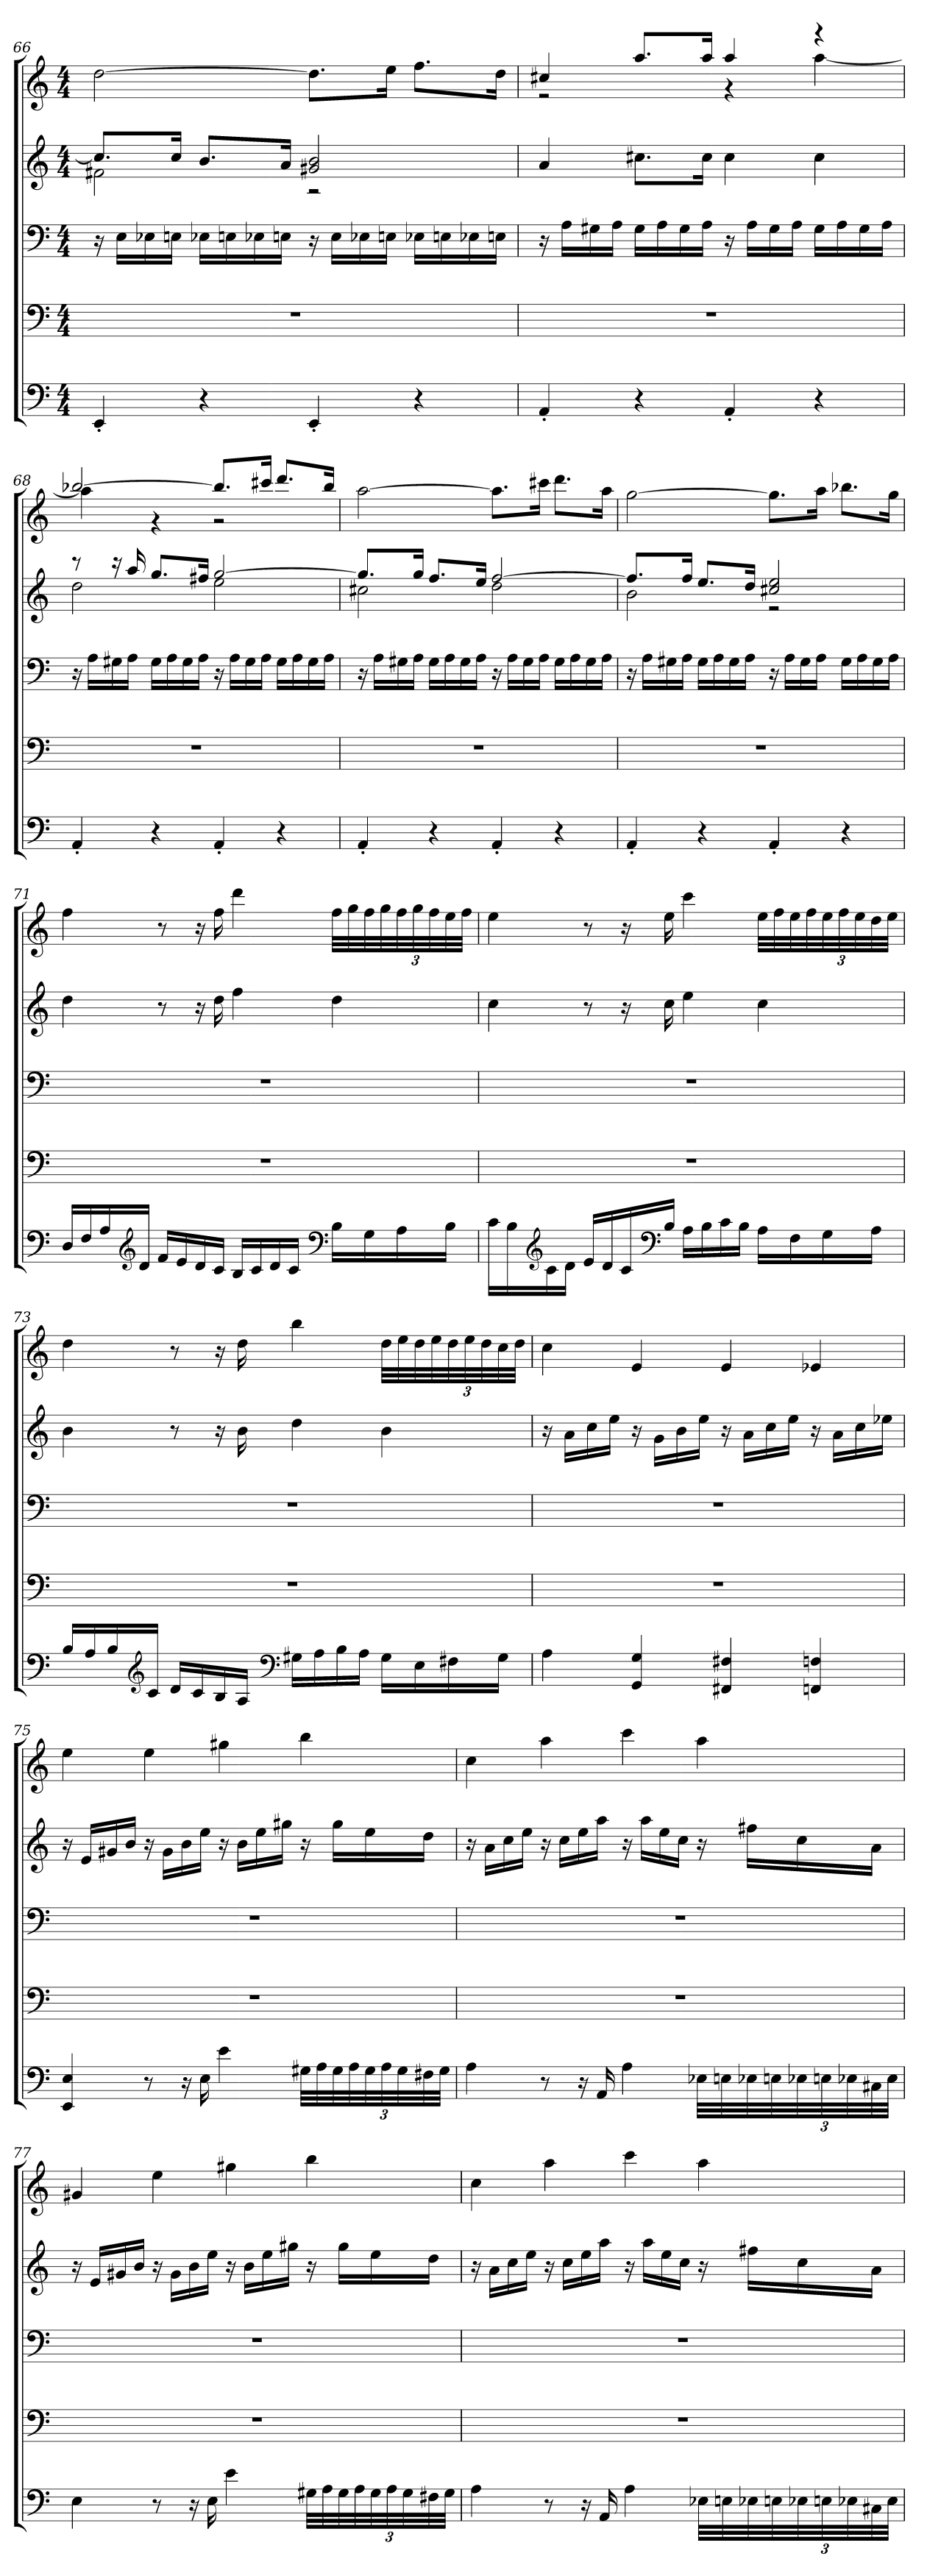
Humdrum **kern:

**kern	**kern	**kern	**kern	**kern
*part5	*part4	*part3	*part2	*part1
*staff5	*staff4	*staff3	*staff2	*staff1
!!LO:PB:g=z
*clefF4	*clefF4	*clefF4	*clefG2	*clefG2
*k[]	*k[]	*k[]	*k[]	*k[]
*M4/4	*M4/4	*M4/4	*M4/4	*M4/4
*MM130	*MM130	*MM130	*MM130	*MM130
=66	=66	=66	=66	=66
*	*	*	*^	*
4EE'/	1r	16r	8.cc/L]	2f#X\	[2dd\
.	.	16E\LL	.	.	.
.	.	16E-X\	.	.	.
.	.	16En\JJ	16cc/Jk	.	.
4r	.	16E-X\LL	8.b/L	.	.
.	.	16En\	.	.	.
.	.	16E-X\	.	.	.
.	.	16En\JJ	16a/Jk	.	.
4EE'/	.	16r	2g#X/ 2b/	2r	8.dd\L]
.	.	16E\LL	.	.	.
.	.	16E-X\	.	.	.
.	.	16En\JJ	.	.	16ee\Jk
4r	.	16E-X\LL	.	.	8.ff\L
.	.	16En\	.	.	.
.	.	16E-X\	.	.	.
.	.	16En\JJ	.	.	16dd\Jk
*	*	*	*v	*v	*
=67	=67	=67	=67	=67
*	*	*	*	*MM130
*	*	*	*	*^
4AA'/	1r	16r	4a/	4cc#X/	2r
.	.	16A\LL	.	.	.
.	.	16G#X\	.	.	.
.	.	16A\JJ	.	.	.
4r	.	16G#\LL	8.cc#X\L	8.aa/L	.
.	.	16A\	.	.	.
.	.	16G#\	.	.	.
.	.	16A\JJ	16cc#\Jk	16aa/Jk	.
4AA'/	.	16r	4cc#\	4aa/	4r
.	.	16A\LL	.	.	.
.	.	16G#\	.	.	.
.	.	16A\JJ	.	.	.
4r	.	16G#\LL	4cc#\	4r	[4aa\
.	.	16A\	.	.	.
.	.	16G#\	.	.	.
.	.	16A\JJ	.	.	.
!!LO:LB:g=z	!!
=68	=68	=68	=68	=68	=68
*	*	*	*	*MM130	*
*	*	*	*^	*	*
4AA'/	1r	16r	8r	2dd\	[2bb-X/	4aa\]
.	.	16A\LL	.	.	.	.
.	.	16G#X\	16r	.	.	.
.	.	16A\JJ	16aa/	.	.	.
4r	.	16G#\LL	8.gg/L	.	.	4r
.	.	16A\	.	.	.	.
.	.	16G#\	.	.	.	.
.	.	16A\JJ	16ff#X/Jk	.	.	.
4AA'/	.	16r	[2gg/	2ee\	8.bb-/L]	2r
.	.	16A\LL	.	.	.	.
.	.	16G#\	.	.	.	.
.	.	16A\JJ	.	.	16ccc#X/Jk	.
4r	.	16G#\LL	.	.	8.ddd/L	.
.	.	16A\	.	.	.	.
.	.	16G#\	.	.	.	.
.	.	16A\JJ	.	.	16bb-/Jk	.
*	*	*	*	*	*v	*v
=69	=69	=69	=69	=69	=69
*	*	*	*	*	*MM130
4AA'/	1r	16r	8.gg/L]	2cc#X\	[2aa\
.	.	16A\LL	.	.	.
.	.	16G#X\	.	.	.
.	.	16A\JJ	16gg/Jk	.	.
4r	.	16G#\LL	8.ff/L	.	.
.	.	16A\	.	.	.
.	.	16G#\	.	.	.
.	.	16A\JJ	16ee/Jk	.	.
4AA'/	.	16r	[2ff/	2dd\	8.aa\L]
.	.	16A\LL	.	.	.
.	.	16G#\	.	.	.
.	.	16A\JJ	.	.	16ccc#X\Jk
4r	.	16G#\LL	.	.	8.ddd\L
.	.	16A\	.	.	.
.	.	16G#\	.	.	.
.	.	16A\JJ	.	.	16aa\Jk
!!LO:PB:g=z
=70	=70	=70	=70	=70	=70
*	*	*	*	*	*MM130
4AA'/	1r	16r	8.ff/L]	2b\	[2gg\
.	.	16A\LL	.	.	.
.	.	16G#X\	.	.	.
.	.	16A\JJ	16ff/Jk	.	.
4r	.	16G#\LL	8.ee/L	.	.
.	.	16A\	.	.	.
.	.	16G#\	.	.	.
.	.	16A\JJ	16dd/Jk	.	.
4AA'/	.	16r	2cc#X/ 2ee/	2r	8.gg\L]
.	.	16A\LL	.	.	.
.	.	16G#\	.	.	.
.	.	16A\JJ	.	.	16aa\Jk
4r	.	16G#\LL	.	.	8.bb-X\L
.	.	16A\	.	.	.
.	.	16G#\	.	.	.
.	.	16A\JJ	.	.	16gg\Jk
*	*	*	*v	*v	*
=71	=71	=71	=71	=71
*	*	*	*	*MM130
16D/LL	1r	1r	4dd\	4ff\
16F/	.	.	.	.
16A/	.	.	.	.
*clefG2	*	*	*	*
16d/JJ	.	.	.	.
16f/LL	.	.	8r	8r
16e/	.	.	.	.
16d/	.	.	16r	16r
16c/JJ	.	.	16dd\	16ff\
16B/LL	.	.	4ff\	4ddd\
16c/	.	.	.	.
16d/	.	.	.	.
16c/JJ	.	.	.	.
*clefF4	*	*	*	*
16B\LL	.	.	4dd\	32ff\LLL
.	.	.	.	32gg\
16G\	.	.	.	32ff\
.	.	.	.	32gg\
*	*	*	*	*Xbrackettup
16A\	.	.	.	48ff\
.	.	.	.	48gg\
.	.	.	.	48ff\
16B\JJ	.	.	.	32ee\
.	.	.	.	32ff\JJJ
!!LO:LB:g=z
=72	=72	=72	=72	=72
*	*	*	*	*MM130
16c\LL	1r	1r	4cc\	4ee\
16B\	.	.	.	.
*clefG2	*	*	*	*
16c\	.	.	.	.
16d\JJ	.	.	.	.
16e/LL	.	.	8r	8r
16d/	.	.	.	.
16c/	.	.	16r	16r
*clefF4	*	*	*	*
16B/JJ	.	.	16cc\	16ee\
16A\LL	.	.	4ee\	4ccc\
16B\	.	.	.	.
16c\	.	.	.	.
16B\JJ	.	.	.	.
16A\LL	.	.	4cc\	32ee\LLL
.	.	.	.	32ff\
16F\	.	.	.	32ee\
.	.	.	.	32ff\
16G\	.	.	.	48ee\
.	.	.	.	48ff\
.	.	.	.	48ee\
16A\JJ	.	.	.	32dd\
.	.	.	.	32ee\JJJ
!!LO:PB:g=z
=73	=73	=73	=73	=73
*	*	*	*	*MM130
16B/LL	1r	1r	4b\	4dd\
16A/	.	.	.	.
16B/	.	.	.	.
*clefG2	*	*	*	*
16c/JJ	.	.	.	.
16d/LL	.	.	8r	8r
16c/	.	.	.	.
16B/	.	.	16r	16r
16A/JJ	.	.	16b\	16dd\
*clefF4	*	*	*	*
16G#X\LL	.	.	4dd\	4bb\
16A\	.	.	.	.
16B\	.	.	.	.
16A\JJ	.	.	.	.
16G#\LL	.	.	4b\	32dd\LLL
.	.	.	.	32ee\
16E\	.	.	.	32dd\
.	.	.	.	32ee\
16F#X\	.	.	.	48dd\
.	.	.	.	48ee\
.	.	.	.	48dd\
16G#\JJ	.	.	.	32cc\
.	.	.	.	32dd\JJJ
=74	=74	=74	=74	=74
*	*	*	*	*MM130
4A\	1r	1r	16r	4cc\
.	.	.	16a\LL	.
.	.	.	16cc\	.
.	.	.	16ee\JJ	.
4GG/ 4G/	.	.	16r	4e/
.	.	.	16g\LL	.
.	.	.	16b\	.
.	.	.	16ee\JJ	.
4FF#X/ 4F#X/	.	.	16r	4e/
.	.	.	16a\LL	.
.	.	.	16cc\	.
.	.	.	16ee\JJ	.
4FFn/ 4Fn/	.	.	16r	4e-X/
.	.	.	16a\LL	.
.	.	.	16cc\	.
.	.	.	16ee-X\JJ	.
!!LO:LB:g=z
=75	=75	=75	=75	=75
*	*	*	*	*MM130
4EE/ 4E/	1r	1r	16r	4ee\
.	.	.	16e/LL	.
.	.	.	16g#X/	.
.	.	.	16b/JJ	.
8r	.	.	16r	4ee\
.	.	.	16g#\LL	.
16r	.	.	16b\	.
16E\	.	.	16ee\JJ	.
4e\	.	.	16r	4gg#X\
.	.	.	16b\LL	.
.	.	.	16ee\	.
.	.	.	16gg#X\JJ	.
32G#X\LLL	.	.	16r	4bb\
32A\	.	.	.	.
32G#\	.	.	16gg#\LL	.
32A\	.	.	.	.
*Xbrackettup	*	*	*	*
48G#\	.	.	16ee\	.
48A\	.	.	.	.
48G#\	.	.	.	.
32F#X\	.	.	16dd\JJ	.
32G#\JJJ	.	.	.	.
!!LO:PB:g=z
=76	=76	=76	=76	=76
*	*	*	*	*MM130
4A\	1r	1r	16r	4cc\
.	.	.	16a\LL	.
.	.	.	16cc\	.
.	.	.	16ee\JJ	.
8r	.	.	16r	4aa\
.	.	.	16cc\LL	.
16r	.	.	16ee\	.
16AA/	.	.	16aa\JJ	.
4A\	.	.	16r	4ccc\
.	.	.	16aa\LL	.
.	.	.	16ee\	.
.	.	.	16cc\JJ	.
32E-X\LLL	.	.	16r	4aa\
32En\	.	.	.	.
32E-X\	.	.	16ff#X\LL	.
32En\	.	.	.	.
48E-X\	.	.	16cc\	.
48En\	.	.	.	.
48E-X\	.	.	.	.
32C#X\	.	.	16a\JJ	.
32E-\JJJ	.	.	.	.
!!LO:LB:g=z
=77	=77	=77	=77	=77
*	*	*	*	*MM130
4E\	1r	1r	16r	4g#X/
.	.	.	16e/LL	.
.	.	.	16g#X/	.
.	.	.	16b/JJ	.
8r	.	.	16r	4ee\
.	.	.	16g#\LL	.
16r	.	.	16b\	.
16E\	.	.	16ee\JJ	.
4e\	.	.	16r	4gg#X\
.	.	.	16b\LL	.
.	.	.	16ee\	.
.	.	.	16gg#X\JJ	.
32G#X\LLL	.	.	16r	4bb\
32A\	.	.	.	.
32G#\	.	.	16gg#\LL	.
32A\	.	.	.	.
48G#\	.	.	16ee\	.
48A\	.	.	.	.
48G#\	.	.	.	.
32F#X\	.	.	16dd\JJ	.
32G#\JJJ	.	.	.	.
!!LO:PB:g=z
=78	=78	=78	=78	=78
*	*	*	*	*MM130
4A\	1r	1r	16r	4cc\
.	.	.	16a\LL	.
.	.	.	16cc\	.
.	.	.	16ee\JJ	.
8r	.	.	16r	4aa\
.	.	.	16cc\LL	.
16r	.	.	16ee\	.
16AA/	.	.	16aa\JJ	.
4A\	.	.	16r	4ccc\
.	.	.	16aa\LL	.
.	.	.	16ee\	.
.	.	.	16cc\JJ	.
32E-X\LLL	.	.	16r	4aa\
32En\	.	.	.	.
32E-X\	.	.	16ff#X\LL	.
32En\	.	.	.	.
48E-X\	.	.	16cc\	.
48En\	.	.	.	.
48E-X\	.	.	.	.
32C#X\	.	.	16a\JJ	.
32E-\JJJ	.	.	.	.
=	=	=	=	=
*-	*-	*-	*-	*-
